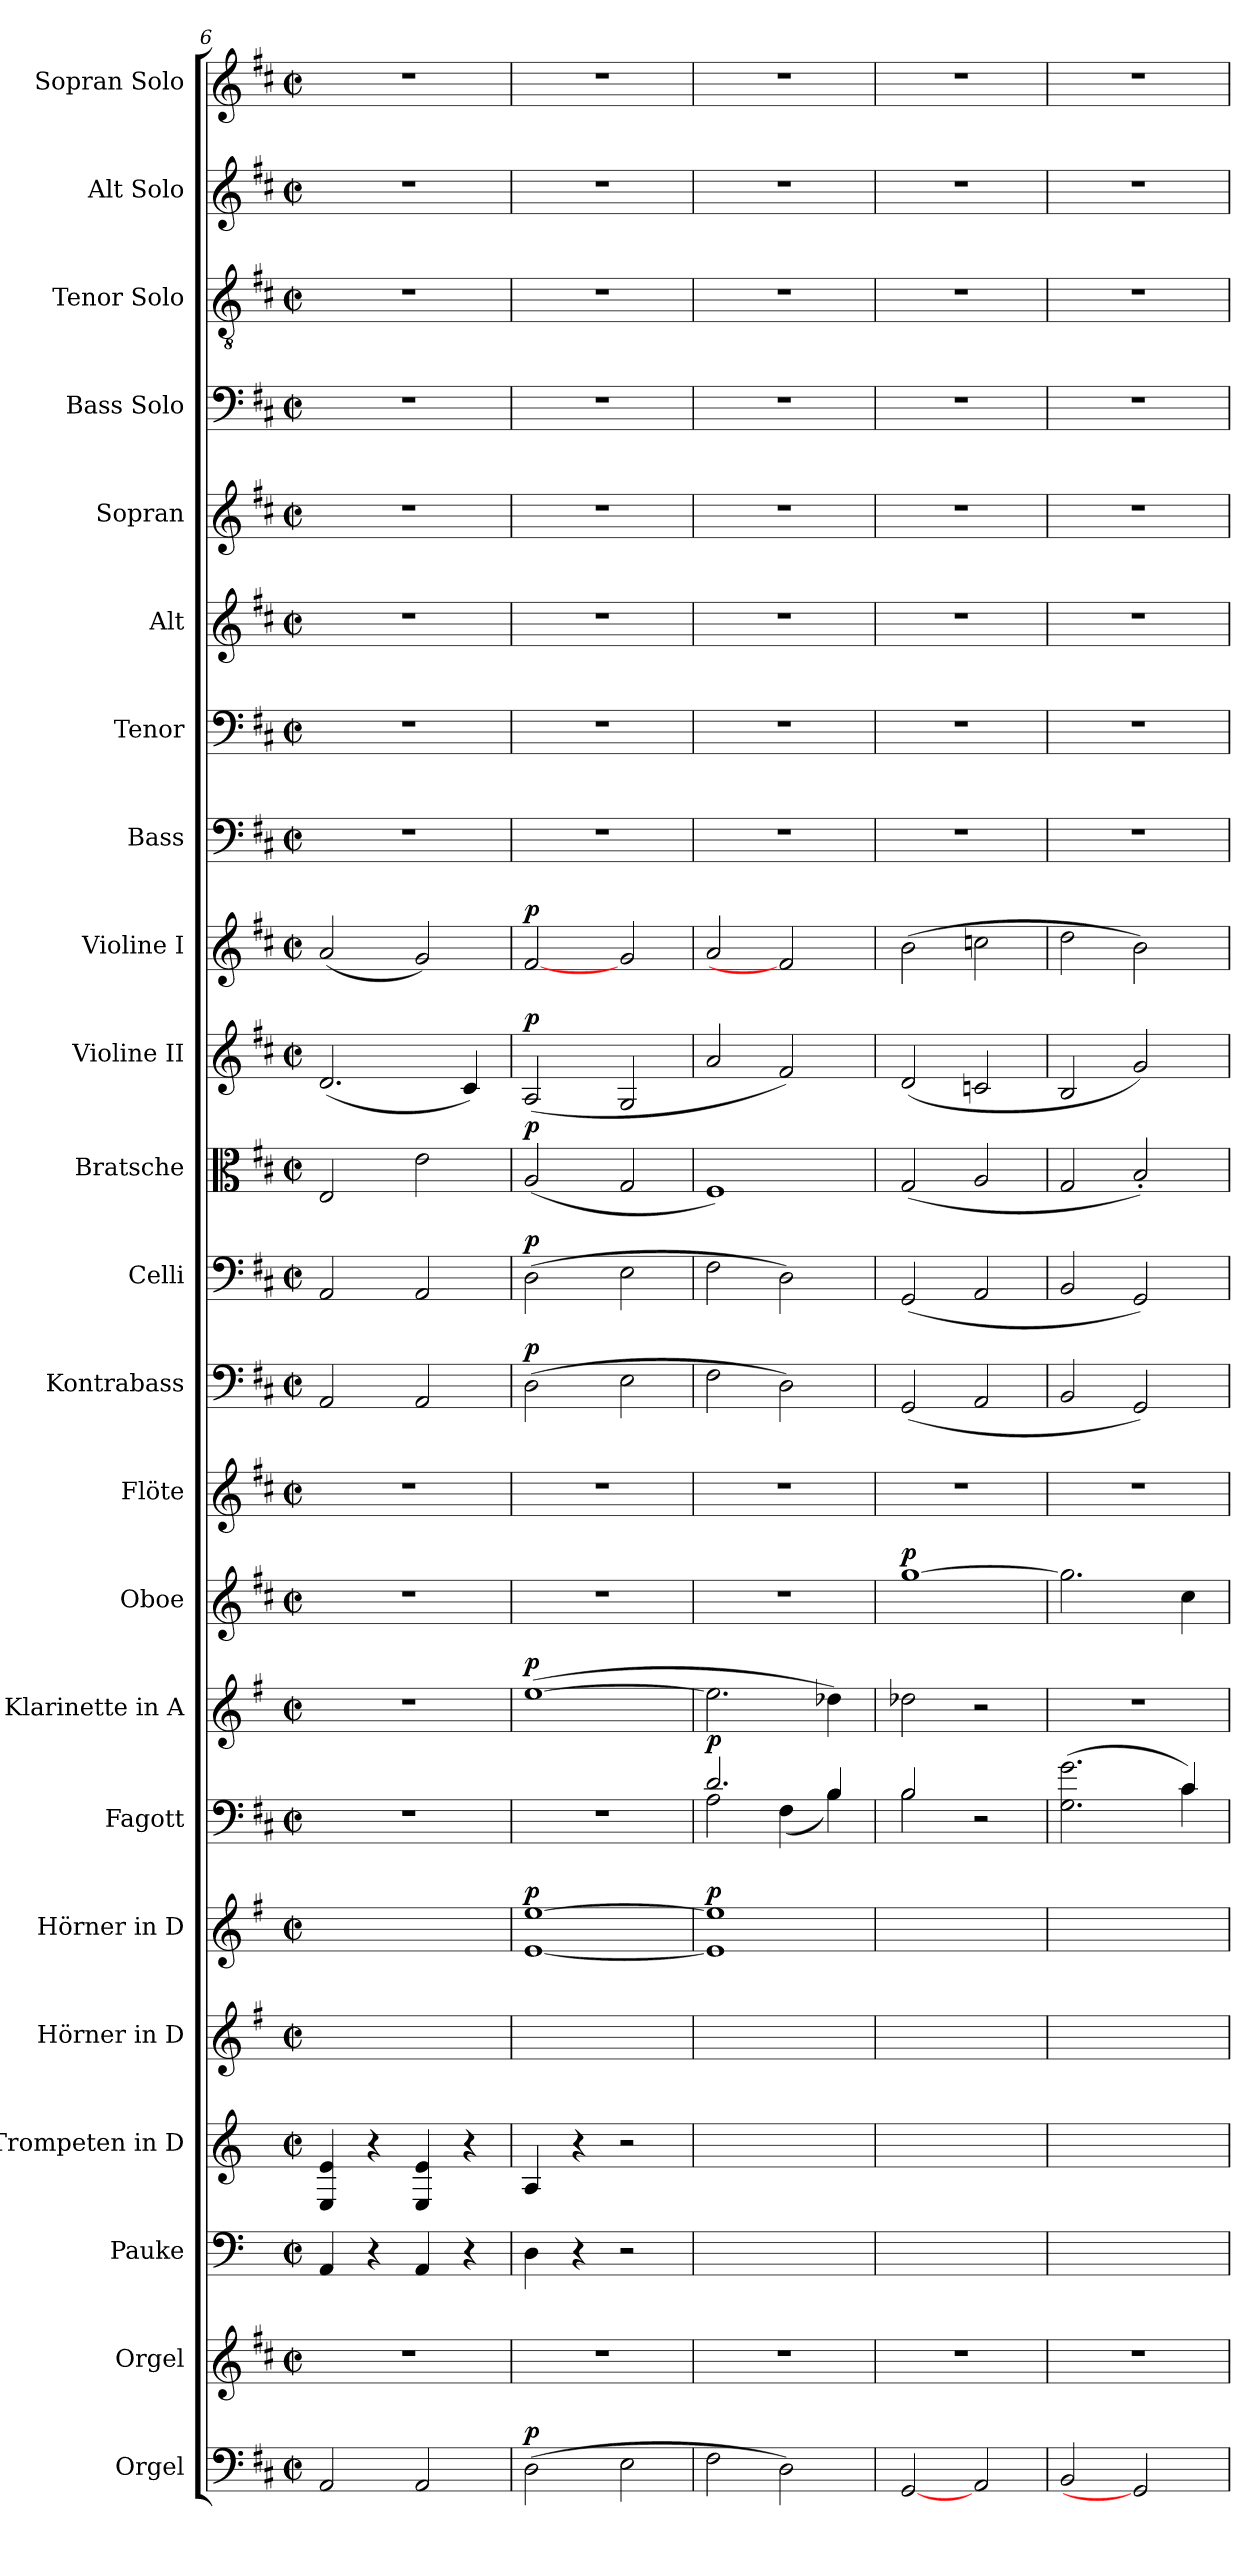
**kern	**dynam	**kern	**kern	**kern	**kern	**kern	**dynam	**kern	**dynam	**kern	**dynam	**kern	**dynam	**kern	**kern	**dynam	**kern	**dynam	**kern	**dynam	**kern	**dynam	**kern	**dynam	**kern	**kern	**kern	**kern	**kern	**kern	**kern	**kern
*part23	*part23	*part22	*part21	*part20	*part19	*part18	*part18	*part17	*part17	*part16	*part16	*part15	*part15	*part14	*part13	*part13	*part12	*part12	*part11	*part11	*part10	*part10	*part9	*part9	*part8	*part7	*part6	*part5	*part4	*part3	*part2	*part1
*staff23	*staff23	*staff22	*staff21	*staff20	*staff19	*staff18	*staff18	*staff17	*staff17	*staff16	*staff16	*staff15	*staff15	*staff14	*staff13	*staff13	*staff12	*staff12	*staff11	*staff11	*staff10	*staff10	*staff9	*staff9	*staff8	*staff7	*staff6	*staff5	*staff4	*staff3	*staff2	*staff1
*I"Orgel	*	*I"Orgel	*I"Pauke	*I"Trompeten in D	*I"Hörner in D	*I"Hörner in D	*	*I"Fagott	*	*I"Klarinette in A	*	*I"Oboe	*	*I"Flöte	*I"Kontrabass	*	*I"Celli	*	*I"Bratsche	*	*I"Violine II	*	*I"Violine I	*	*I"Bass	*I"Tenor	*I"Alt	*I"Sopran	*I"Bass Solo	*I"Tenor Solo	*I"Alt Solo	*I"Sopran Solo
*I'Org.	*	*I'Org.	*I'Pk.	*	*	*	*	*I'Fgt.	*	*	*	*I'Ob.	*	*I'Fl.	*I'Kb.	*	*I'Cl.	*	*I'Bra.	*	*I'VII.	*	*I'VI.	*	*I'B.	*I'T.	*I'A.	*I'S.	*I'B.S.	*I'T.S.	*I'A.S	*I'S.S.
*clefF4	*	*clefG2	*clefF4	*clefG2	*clefG2	*clefG2	*	*clefF4	*	*clefG2	*	*clefG2	*	*clefG2	*clefF4	*	*clefF4	*	*clefC3	*	*clefG2	*	*clefG2	*	*clefF4	*clefF4	*clefG2	*clefG2	*clefF4	*clefGv2	*clefG2	*clefG2
*	*	*	*	*	*ITrd4c7	*ITrd4c7	*	*	*	*ITrd1c2	*	*	*	*	*ITrd7c12	*	*	*	*	*	*	*	*	*	*	*	*	*	*	*	*	*
*k[f#c#]	*	*k[f#c#]	*k[]	*k[]	*k[]	*k[]	*	*k[f#c#]	*	*k[b-]	*	*k[f#c#]	*	*k[f#c#]	*k[f#c#]	*	*k[f#c#]	*	*k[f#c#]	*	*k[f#c#]	*	*k[f#c#]	*	*k[f#c#]	*k[f#c#]	*k[f#c#]	*k[f#c#]	*k[f#c#]	*k[f#c#]	*k[f#c#]	*k[f#c#]
*M2/2	*	*M2/2	*M2/2	*M2/2	*M2/2	*M2/2	*	*M2/2	*	*M2/2	*	*M2/2	*	*M2/2	*M2/2	*	*M2/2	*	*M2/2	*	*M2/2	*	*M2/2	*	*M2/2	*M2/2	*M2/2	*M2/2	*M2/2	*M2/2	*M2/2	*M2/2
*met(c|)	*	*met(c|)	*met(c|)	*met(c|)	*met(c|)	*met(c|)	*	*met(c|)	*	*met(c|)	*	*met(c|)	*	*met(c|)	*met(c|)	*	*met(c|)	*	*met(c|)	*	*met(c|)	*	*met(c|)	*	*met(c|)	*met(c|)	*met(c|)	*met(c|)	*met(c|)	*met(c|)	*met(c|)	*met(c|)
=6	=6	=6	=6	=6	=6	=6	=6	=6	=6	=6	=6	=6	=6	=6	=6	=6	=6	=6	=6	=6	=6	=6	=6	=6	=6	=6	=6	=6	=6	=6	=6	=6
2AA/	.	1r	4AA/	4E/ 4e/	1ryy	1ryy	.	1r	.	1r	.	1r	.	1r	2AAA/	.	2AA/	.	2E/	.	(<2.d/	.	(<2a/	.	1r	1r	1r	1r	1r	1r	1r	1r
.	.	.	4r	4r	.	.	.	.	.	.	.	.	.	.	.	.	.	.	.	.	.	.	.	.	.	.	.	.	.	.	.	.
2AA/	.	.	4AA/	4E/ 4e/	.	.	.	.	.	.	.	.	.	.	2AAA/	.	2AA/	.	2e\	.	.	.	2g/)	.	.	.	.	.	.	.	.	.
.	.	.	4r	4r	.	.	.	.	.	.	.	.	.	.	.	.	.	.	.	.	4c#/)	.	.	.	.	.	.	.	.	.	.	.
=7	=7	=7	=7	=7	=7	=7	=7	=7	=7	=7	=7	=7	=7	=7	=7	=7	=7	=7	=7	=7	=7	=7	=7	=7	=7	=7	=7	=7	=7	=7	=7	=7
!	!LO:DY:a	!	!	!	!	!	!LO:DY:a	!	!	!	!LO:DY:a	!	!	!	!	!LO:DY:a	!	!LO:DY:a	!	!LO:DY:a	!	!LO:DY:a	!	!LO:DY:a	!	!	!	!	!	!	!	!
(>2D\	p	1r	4D\	4A/	1ryy	[1A [1a	p	1r	.	(>[1dd	p	1r	.	1r	(>2DD\	p	(>2D\	p	(<2A/	p	(>2A/	p	[2f#/	p	1r	1r	1r	1r	1r	1r	1r	1r
.	.	.	4r	4r	.	.	.	.	.	.	.	.	.	.	.	.	.	.	.	.	.	.	.	.	.	.	.	.	.	.	.	.
2E\	.	.	2r	2r	.	.	.	.	.	.	.	.	.	.	2EE\	.	2E\	.	2G/	.	2G/	.	2g/	.	.	.	.	.	.	.	.	.
=8	=8	=8	=8	=8	=8	=8	=8	=8	=8	=8	=8	=8	=8	=8	=8	=8	=8	=8	=8	=8	=8	=8	=8	=8	=8	=8	=8	=8	=8	=8	=8	=8
*	*	*	*	*	*	*	*	*^	*	*	*	*	*	*	*	*	*	*	*	*	*	*	*	*	*	*	*	*	*	*	*	*
!	!	!	!	!	!	!	!LO:DY:a	!	!	!LO:DY:a	!	!	!	!	!	!	!	!	!	!	!	!	!	!	!	!	!	!	!	!	!	!	!
2F#\	.	1r	1ryy	1ryy	1ryy	1A] 1a]	p	2.d/	2A\	p	2.dd\]	.	1r	.	1r	2FF#\	.	2F#\	.	1F#)	.	2a/	.	2a/	.	1r	1r	1r	1r	1r	1r	1r	1r
2D\)	.	.	.	.	.	.	.	.	(<4F#\	.	.	.	.	.	.	2DD\)	.	2D\)	.	.	.	2f#/)	.	2f#/]	.	.	.	.	.	.	.	.	.
.	.	.	.	.	.	.	.	4B/	4B\)	.	4cc-X\)	.	.	.	.	.	.	.	.	.	.	.	.	.	.	.	.	.	.	.	.	.	.
=9	=9	=9	=9	=9	=9	=9	=9	=9	=9	=9	=9	=9	=9	=9	=9	=9	=9	=9	=9	=9	=9	=9	=9	=9	=9	=9	=9	=9	=9	=9	=9	=9	=9
!	!	!	!	!	!	!	!	!	!	!	!	!	!	!LO:DY:a	!	!	!	!	!	!	!	!	!	!	!	!	!	!	!	!	!	!	!
[2GG/	.	1r	1ryy	1ryy	1ryy	1ryy	.	2B/	2B\	.	2cc-X\	.	[1gg	p	1r	(>2GGG/	.	(>2GG/	.	(>2G/	.	(>2d/	.	(>2b\	.	1r	1r	1r	1r	1r	1r	1r	1r
2AA/	.	.	.	.	.	.	.	2r	2ryy	.	2r	.	.	.	.	2AAA/	.	2AA/	.	2A/	.	2cn/	.	2ccn\	.	.	.	.	.	.	.	.	.
=10	=10	=10	=10	=10	=10	=10	=10	=10	=10	=10	=10	=10	=10	=10	=10	=10	=10	=10	=10	=10	=10	=10	=10	=10	=10	=10	=10	=10	=10	=10	=10	=10	=10
2BB/	.	1r	1ryy	1ryy	1ryy	1ryy	.	(>2.G\ 2.g\	2.ryy	.	1r	.	2.gg\]	.	1r	2BBB/	.	2BB/	.	2G/	.	2B/	.	2dd\	.	1r	1r	1r	1r	1r	1r	1r	1r
2GG/]	.	.	.	.	.	.	.	.	.	.	.	.	.	.	.	2GGG/)	.	2GG/)	.	2B'/)	.	2g/)	.	2b\)	.	.	.	.	.	.	.	.	.
.	.	.	.	.	.	.	.	4c#/)	4c#\	.	.	.	4cc#\	.	.	.	.	.	.	.	.	.	.	.	.	.	.	.	.	.	.	.	.
*	*	*	*	*	*	*	*	*v	*v	*	*	*	*	*	*	*	*	*	*	*	*	*	*	*	*	*	*	*	*	*	*	*	*
=	=	=	=	=	=	=	=	=	=	=	=	=	=	=	=	=	=	=	=	=	=	=	=	=	=	=	=	=	=	=	=	=
*-	*-	*-	*-	*-	*-	*-	*-	*-	*-	*-	*-	*-	*-	*-	*-	*-	*-	*-	*-	*-	*-	*-	*-	*-	*-	*-	*-	*-	*-	*-	*-	*-
